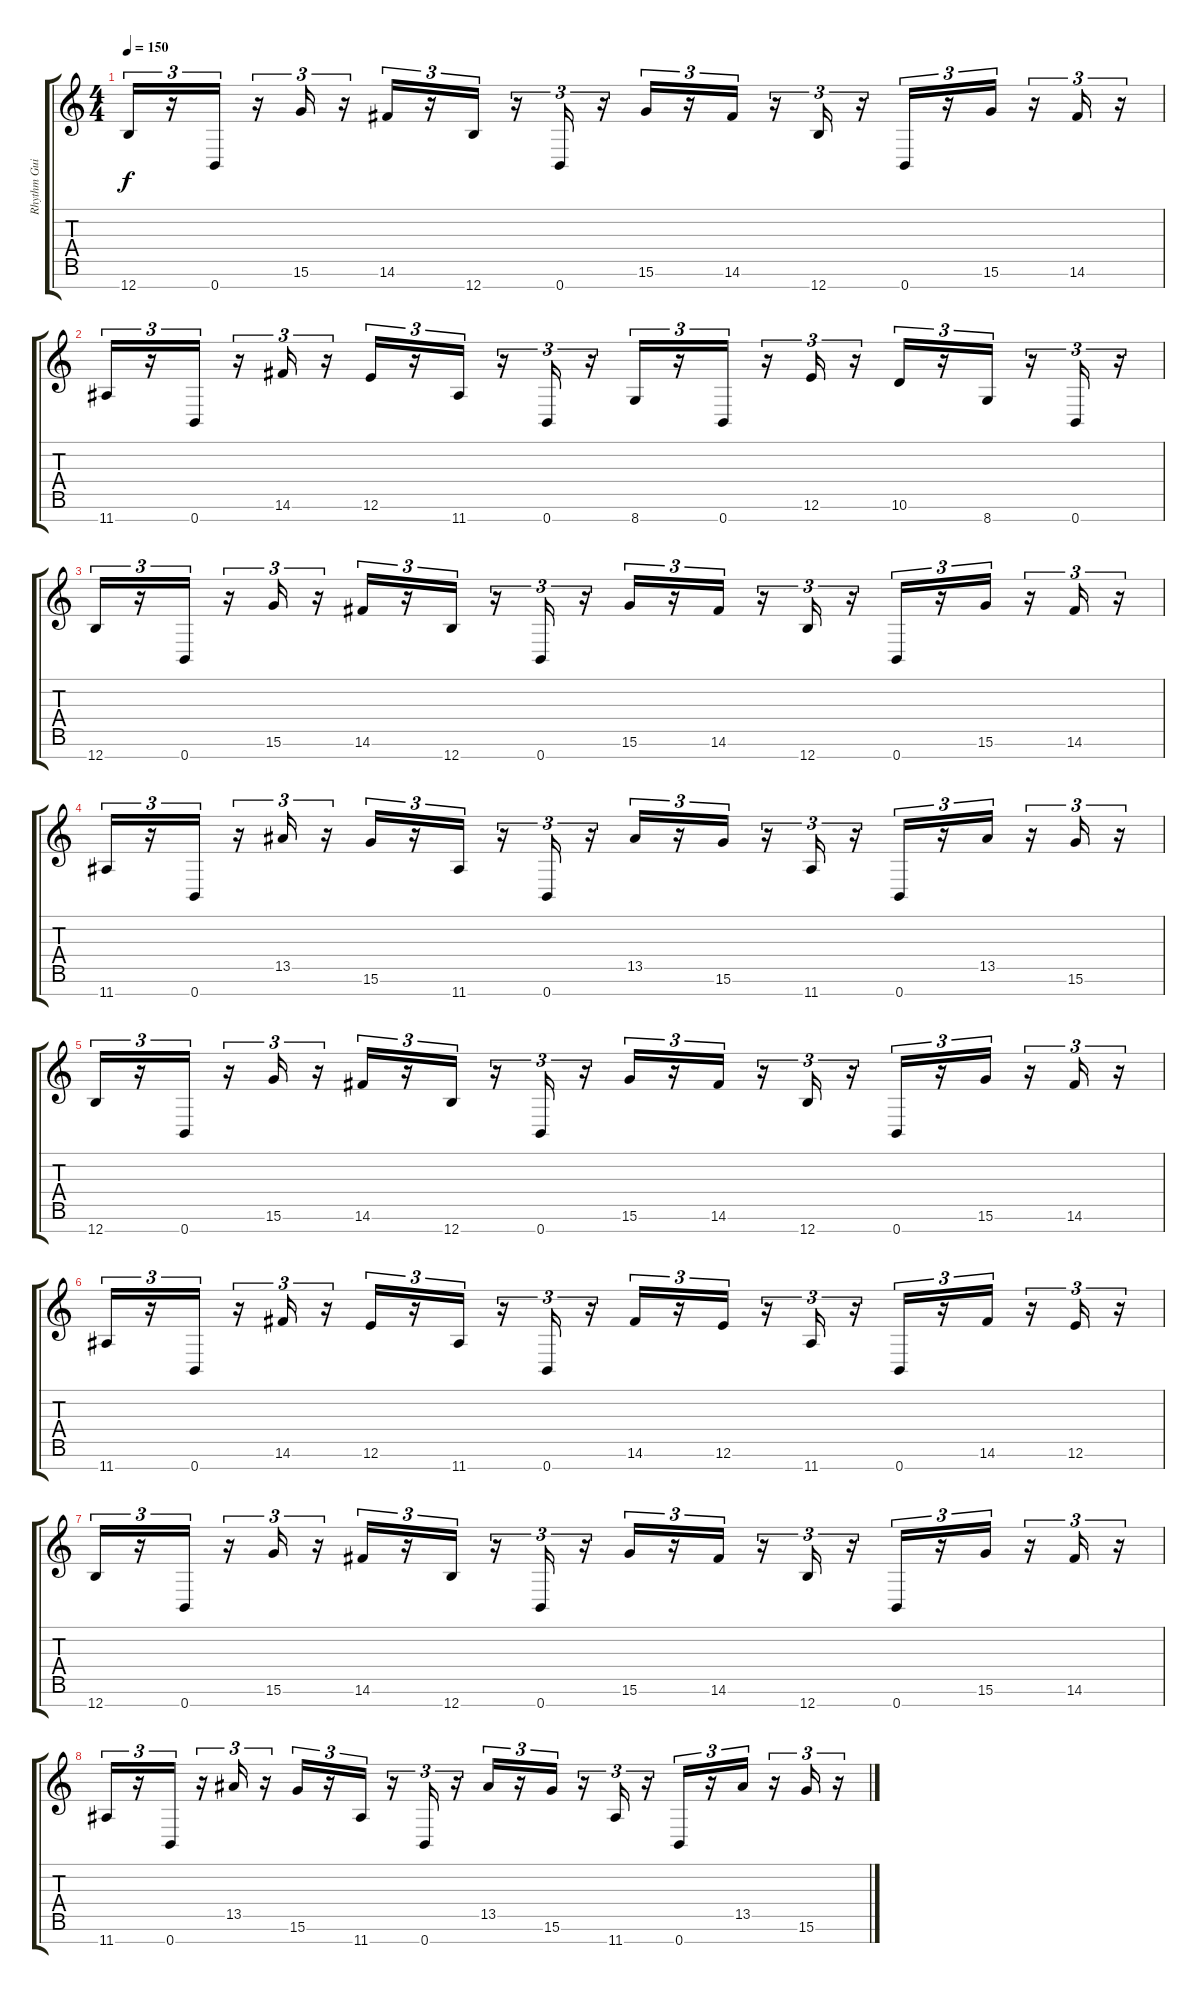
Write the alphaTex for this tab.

\track ("Rhythm Guitar" "Rhythm Gui") {instrument overdrivenguitar}
\staff {score tabs}
\tuning (E4 B3 G3 D3 A2 E2 B1) {hide}
\ts (4 4)
\tempo 150
\clef g2
\ks c
12.7.16{tu (3 2) dy f} r.16{tu (3 2)} 0.7.16{tu (3 2)} r.16{tu (3 2)} 15.6.16{tu (3 2)} r.16{tu (3 2)} 14.6.16{tu (3 2)} r.16{tu (3 2)} 12.7.16{tu (3 2)} r.16{tu (3 2)} 0.7.16{tu (3 2)} r.16{tu (3 2)} 15.6.16{tu (3 2)} r.16{tu (3 2)} 14.6.16{tu (3 2)} r.16{tu (3 2)} 12.7.16{tu (3 2)} r.16{tu (3 2)} 0.7.16{tu (3 2)} r.16{tu (3 2)} 15.6.16{tu (3 2)} r.16{tu (3 2)} 14.6.16{tu (3 2)} r.16{tu (3 2)} |
11.7.16{tu (3 2)} r.16{tu (3 2)} 0.7.16{tu (3 2)} r.16{tu (3 2)} 14.6.16{tu (3 2)} r.16{tu (3 2)} 12.6.16{tu (3 2)} r.16{tu (3 2)} 11.7.16{tu (3 2)} r.16{tu (3 2)} 0.7.16{tu (3 2)} r.16{tu (3 2)} 8.7.16{tu (3 2)} r.16{tu (3 2)} 0.7.16{tu (3 2)} r.16{tu (3 2)} 12.6.16{tu (3 2)} r.16{tu (3 2)} 10.6.16{tu (3 2)} r.16{tu (3 2)} 8.7.16{tu (3 2)} r.16{tu (3 2)} 0.7.16{tu (3 2)} r.16{tu (3 2)} |
12.7.16{tu (3 2)} r.16{tu (3 2)} 0.7.16{tu (3 2)} r.16{tu (3 2)} 15.6.16{tu (3 2)} r.16{tu (3 2)} 14.6.16{tu (3 2)} r.16{tu (3 2)} 12.7.16{tu (3 2)} r.16{tu (3 2)} 0.7.16{tu (3 2)} r.16{tu (3 2)} 15.6.16{tu (3 2)} r.16{tu (3 2)} 14.6.16{tu (3 2)} r.16{tu (3 2)} 12.7.16{tu (3 2)} r.16{tu (3 2)} 0.7.16{tu (3 2)} r.16{tu (3 2)} 15.6.16{tu (3 2)} r.16{tu (3 2)} 14.6.16{tu (3 2)} r.16{tu (3 2)} |
11.7.16{tu (3 2)} r.16{tu (3 2)} 0.7.16{tu (3 2)} r.16{tu (3 2)} 13.5.16{tu (3 2)} r.16{tu (3 2)} 15.6.16{tu (3 2)} r.16{tu (3 2)} 11.7.16{tu (3 2)} r.16{tu (3 2)} 0.7.16{tu (3 2)} r.16{tu (3 2)} 13.5.16{tu (3 2)} r.16{tu (3 2)} 15.6.16{tu (3 2)} r.16{tu (3 2)} 11.7.16{tu (3 2)} r.16{tu (3 2)} 0.7.16{tu (3 2)} r.16{tu (3 2)} 13.5.16{tu (3 2)} r.16{tu (3 2)} 15.6.16{tu (3 2)} r.16{tu (3 2)} |
12.7.16{tu (3 2)} r.16{tu (3 2)} 0.7.16{tu (3 2)} r.16{tu (3 2)} 15.6.16{tu (3 2)} r.16{tu (3 2)} 14.6.16{tu (3 2)} r.16{tu (3 2)} 12.7.16{tu (3 2)} r.16{tu (3 2)} 0.7.16{tu (3 2)} r.16{tu (3 2)} 15.6.16{tu (3 2)} r.16{tu (3 2)} 14.6.16{tu (3 2)} r.16{tu (3 2)} 12.7.16{tu (3 2)} r.16{tu (3 2)} 0.7.16{tu (3 2)} r.16{tu (3 2)} 15.6.16{tu (3 2)} r.16{tu (3 2)} 14.6.16{tu (3 2)} r.16{tu (3 2)} |
11.7.16{tu (3 2)} r.16{tu (3 2)} 0.7.16{tu (3 2)} r.16{tu (3 2)} 14.6.16{tu (3 2)} r.16{tu (3 2)} 12.6.16{tu (3 2)} r.16{tu (3 2)} 11.7.16{tu (3 2)} r.16{tu (3 2)} 0.7.16{tu (3 2)} r.16{tu (3 2)} 14.6.16{tu (3 2)} r.16{tu (3 2)} 12.6.16{tu (3 2)} r.16{tu (3 2)} 11.7.16{tu (3 2)} r.16{tu (3 2)} 0.7.16{tu (3 2)} r.16{tu (3 2)} 14.6.16{tu (3 2)} r.16{tu (3 2)} 12.6.16{tu (3 2)} r.16{tu (3 2)} |
12.7.16{tu (3 2)} r.16{tu (3 2)} 0.7.16{tu (3 2)} r.16{tu (3 2)} 15.6.16{tu (3 2)} r.16{tu (3 2)} 14.6.16{tu (3 2)} r.16{tu (3 2)} 12.7.16{tu (3 2)} r.16{tu (3 2)} 0.7.16{tu (3 2)} r.16{tu (3 2)} 15.6.16{tu (3 2)} r.16{tu (3 2)} 14.6.16{tu (3 2)} r.16{tu (3 2)} 12.7.16{tu (3 2)} r.16{tu (3 2)} 0.7.16{tu (3 2)} r.16{tu (3 2)} 15.6.16{tu (3 2)} r.16{tu (3 2)} 14.6.16{tu (3 2)} r.16{tu (3 2)} |
11.7.16{tu (3 2)} r.16{tu (3 2)} 0.7.16{tu (3 2)} r.16{tu (3 2)} 13.5.16{tu (3 2)} r.16{tu (3 2)} 15.6.16{tu (3 2)} r.16{tu (3 2)} 11.7.16{tu (3 2)} r.16{tu (3 2)} 0.7.16{tu (3 2)} r.16{tu (3 2)} 13.5.16{tu (3 2)} r.16{tu (3 2)} 15.6.16{tu (3 2)} r.16{tu (3 2)} 11.7.16{tu (3 2)} r.16{tu (3 2)} 0.7.16{tu (3 2)} r.16{tu (3 2)} 13.5.16{tu (3 2)} r.16{tu (3 2)} 15.6.16{tu (3 2)} r.16{tu (3 2)}
